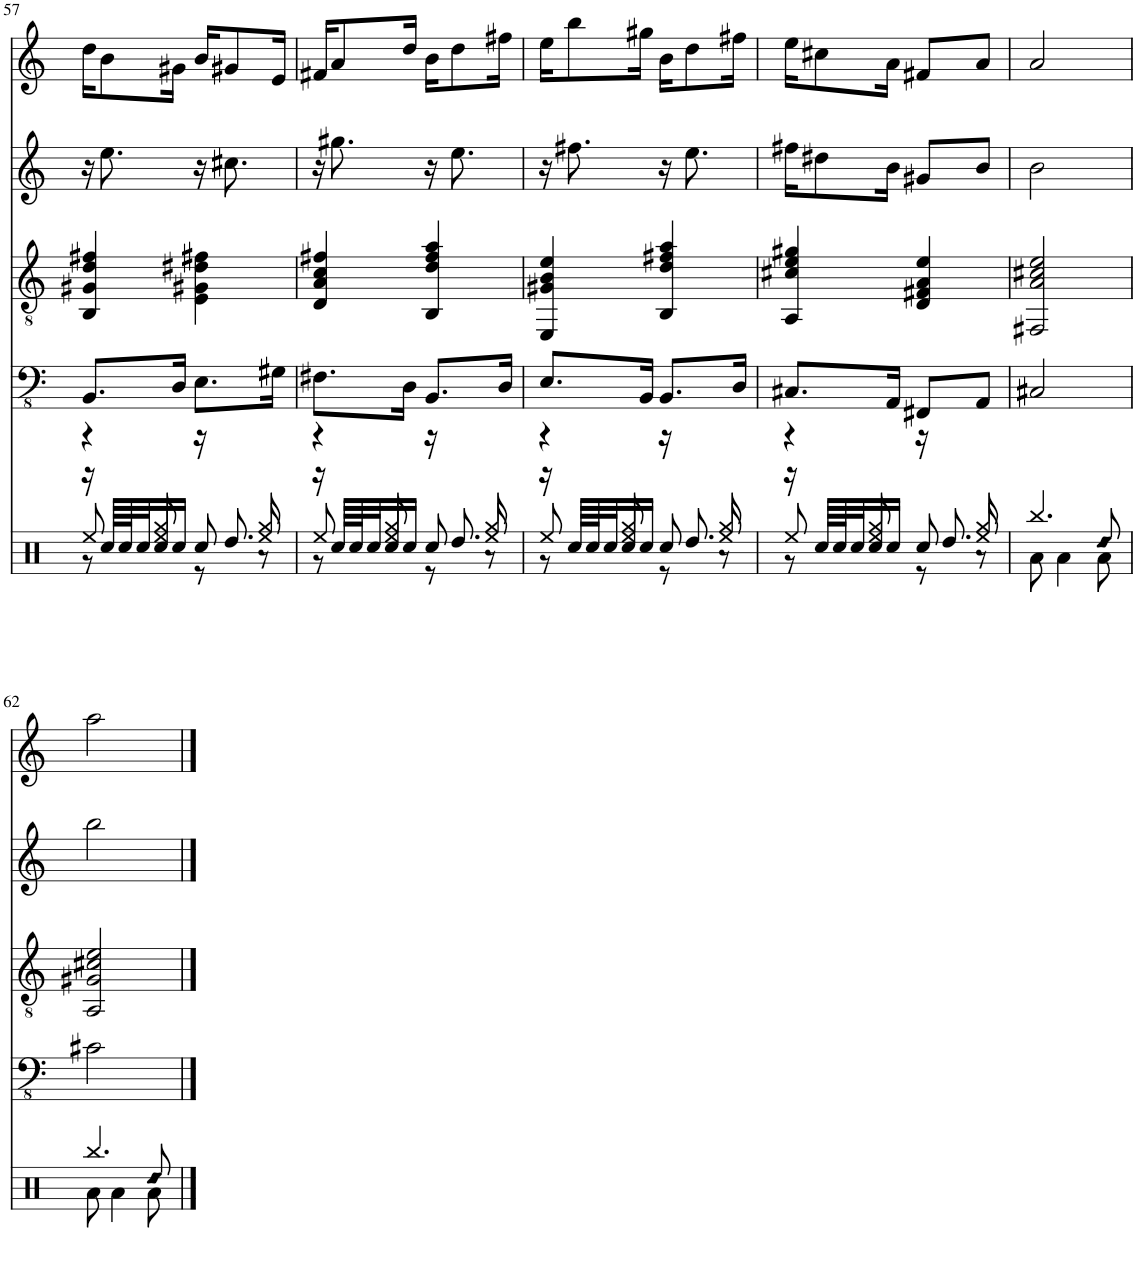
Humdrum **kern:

**kern	**kern	**kern	**kern	**kern
*part5	*part4	*part3	*part2	*part1
*staff5	*staff4	*staff3	*staff2	*staff1
*I"Drumset 5 lines	*I"Electric Bass	*I"Guitar	*I"Soprano Saxophone	*I"Flute
*	*	*	*	*I'Fl
!!LO:PB:g=z
*clefX	*clefFv4	*clefGv2	*clefG2	*clefG2
*	*	*	*Trd1c2	*
*k[]	*k[]	*k[]	*k[]	*k[]
*M2/4	*M2/4	*M2/4	*M2/4	*M2/4
=57	=57	=57	=57	=57
*^	*	*	*	*
*	*^	*	*	*	*
*	*	*^	*	*	*	*
4r	16r	8Ree/	8r	8.BBB/L	4BB/ 4G#X/ 4d/ 4f#X/	16r	16dd\KL
.	64Rcc/LLLL	.	.	.	.	8.ee\	8b\
.	64Rcc/J	.	.	.	.	.	.
.	32Rcc/J	.	.	.	.	.	.
.	16Rcc/	4Ree/	8Rgg/	.	.	.	.
.	16Rcc/JJ	.	.	16DD/Jk	.	.	16g#X\Jk
16r	8Rcc/	.	8r	8.EE\L	4E\ 4G#X\ 4d#X\ 4f#X\	16r	16b/KL
8.Rdd/	.	.	.	.	.	8.cc#X\	8g#X/
.	8r	8Ree/	8Rgg/	.	.	.	.
.	.	.	.	16GG#X\Jk	.	.	16e/Jk
=58	=58	=58	=58	=58	=58	=58	=58
4r	16r	8Ree/	8r	8.FF#X\L	4D/ 4A/ 4c/ 4f#X/	16r	16f#X/KL
.	64Rcc/LLLL	.	.	.	.	8.gg#X\	8a/
.	64Rcc/J	.	.	.	.	.	.
.	32Rcc/J	.	.	.	.	.	.
.	16Rcc/	4Ree/	8Rgg/	.	.	.	.
.	16Rcc/JJ	.	.	16DD\Jk	.	.	16dd/Jk
16r	8Rcc/	.	8r	8.BBB/L	4BB/ 4d/ 4f#/ 4a/	16r	16b\KL
8.Rdd/	.	.	.	.	.	8.ee\	8dd\
.	8r	8Ree/	8Rgg/	.	.	.	.
.	.	.	.	16DD/Jk	.	.	16ff#X\Jk
=59	=59	=59	=59	=59	=59	=59	=59
4r	16r	8Ree/	8r	8.EE/L	4EE/ 4G#X/ 4B/ 4e/	16r	16ee\KL
.	64Rcc/LLLL	.	.	.	.	8.ff#X\	8bb\
.	64Rcc/J	.	.	.	.	.	.
.	32Rcc/J	.	.	.	.	.	.
.	16Rcc/	4Ree/	8Rgg/	.	.	.	.
.	16Rcc/JJ	.	.	16BBB/Jk	.	.	16gg#X\Jk
16r	8Rcc/	.	8r	8.BBB/L	4BB/ 4d/ 4f#X/ 4a/	16r	16b\KL
8.Rdd/	.	.	.	.	.	8.ee\	8dd\
.	8r	8Ree/	8Rgg/	.	.	.	.
.	.	.	.	16DD/Jk	.	.	16ff#X\Jk
=60	=60	=60	=60	=60	=60	=60	=60
4r	16r	8Ree/	8r	8.CC#X/L	4AA/ 4c#X/ 4e/ 4g#X/	16ff#X\KL	16ee\KL
.	64Rcc/LLLL	.	.	.	.	8dd#X\	8cc#X\
.	64Rcc/J	.	.	.	.	.	.
.	32Rcc/J	.	.	.	.	.	.
.	16Rcc/	4Ree/	8Rgg/	.	.	.	.
.	16Rcc/JJ	.	.	16AAA/Jk	.	16b\Jk	16a\Jk
16r	8Rcc/	.	8r	8FFF#X/L	4D/ 4F#X/ 4A/ 4e/	8g#X/L	8f#X/L
8.Rdd/	.	.	.	.	.	.	.
.	8r	8Ree/	8Rgg/	8AAA/J	.	8b/J	8a/J
*	*v	*v	*v	*	*	*	*
=61	=61	=61	=61	=61	=61
4.Rbb/	8Ra\	2CC#X/	2FF#X/ 2A/ 2c#X/ 2e/	2b\	2a/
.	4Ra\	.	.	.	.
!LO:N:head=diamond	!	!	!	!	!
8Rdd/	8Ra\	.	.	.	.
!!LO:LB:g=z
=62	=62	=62	=62	=62	=62
4.Rbb/	8Ra\	2C#X\	2AA/ 2G#X/ 2c#X/ 2e/	2bb\	2aa\
.	4Ra\	.	.	.	.
!LO:N:head=diamond	!	!	!	!	!
8Rdd/	8Ra\	.	.	.	.
*v	*v	*	*	*	*
==	==	==	==	==
*-	*-	*-	*-	*-
